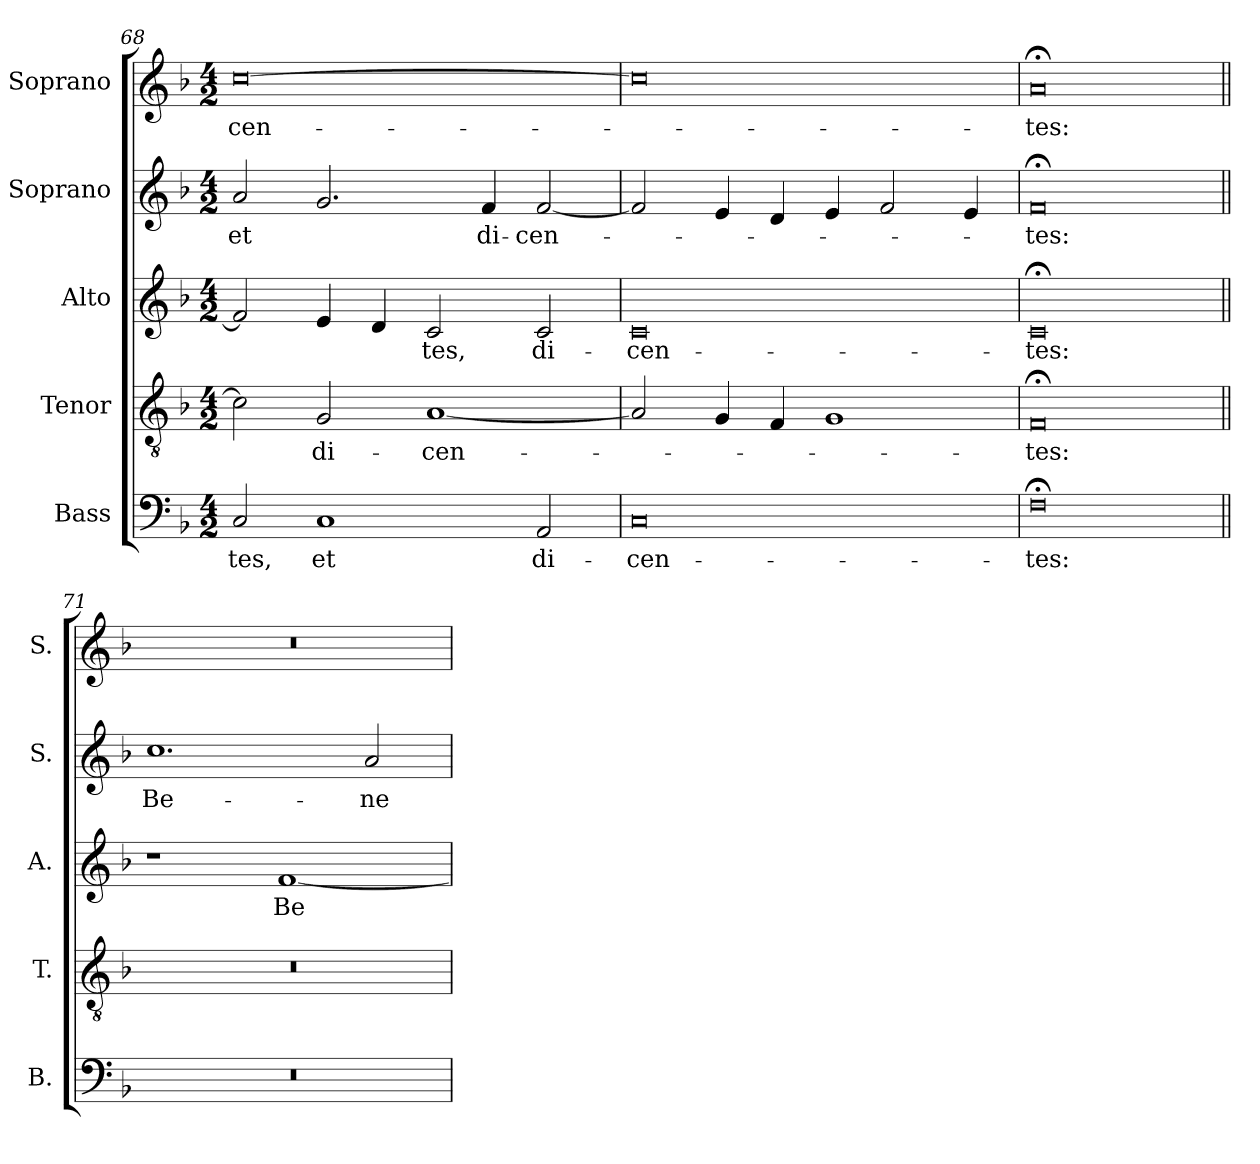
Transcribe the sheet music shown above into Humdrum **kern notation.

**kern	**text	**kern	**text	**kern	**text	**kern	**text	**kern	**text
*part5	*part5	*part4	*part4	*part3	*part3	*part2	*part2	*part1	*part1
*staff5	*staff5	*staff4	*staff4	*staff3	*staff3	*staff2	*staff2	*staff1	*staff1
*I"Bass	*	*I"Tenor	*	*I"Alto	*	*I"Soprano	*	*I"Soprano	*
*I'B.	*	*I'T.	*	*I'A.	*	*I'S.	*	*I'S.	*
*clefF4	*	*clefGv2	*	*clefG2	*	*clefG2	*	*clefG2	*
*	*	*ITrd7c12	*	*	*	*	*	*	*
*k[b-]	*	*k[b-]	*	*k[b-]	*	*k[b-]	*	*k[b-]	*
*F:	*	*F:	*	*F:	*	*F:	*	*F:	*
*M4/2	*	*M4/2	*	*M4/2	*	*M4/2	*	*M4/2	*
=68	=68	=68	=68	=68	=68	=68	=68	=68	=68
!	!LO:LY:b:color=#000000	!	!	!	!	!	!	!	!
!	!	!	!	!	!	!	!LO:LY:b:color=#000000	!	!
!	!	!	!	!	!	!	!	!	!LO:LY:b:color=#000000
2Ci/	-tes,	2Ci\]	.	2fi/]	.	2ai/	et	[0cci	-cen-
!	!LO:LY:b:color=#000000	!	!	!	!	!	!	!	!
!	!	!	!LO:LY:b:color=#000000	!	!	!	!	!	!
1Ci	et	2GGi/	di-	4ei/	.	2.gi/	.	.	.
.	.	.	.	4di/	.	.	.	.	.
!	!	!	!LO:LY:b:color=#000000	!	!	!	!	!	!
!	!	!	!	!	!LO:LY:b:color=#000000	!	!	!	!
.	.	[1AAi	-cen-	2ci/	-tes,	.	.	.	.
!	!	!	!	!	!	!	!LO:LY:b:color=#000000	!	!
.	.	.	.	.	.	4fi/	di-	.	.
!	!LO:LY:b:color=#000000	!	!	!	!	!	!	!	!
!	!	!	!	!	!LO:LY:b:color=#000000	!	!	!	!
!	!	!	!	!	!	!	!LO:LY:b:color=#000000	!	!
2AAi/	di-	.	.	2ci/	di-	[2fi/	-cen-	.	.
=69	=69	=69	=69	=69	=69	=69	=69	=69	=69
!	!LO:LY:b:color=#000000	!	!	!	!	!	!	!	!
!	!	!	!	!	!LO:LY:b:color=#000000	!	!	!	!
0Ci	-cen-	2AAi/]	.	0ci	-cen-	2fi/]	.	0cci]	.
.	.	4GGi/	.	.	.	4ei/	.	.	.
.	.	4FFi/	.	.	.	4di/	.	.	.
.	.	1GGi	.	.	.	4ei/	.	.	.
.	.	.	.	.	.	2fi/	.	.	.
.	.	.	.	.	.	4ei/	.	.	.
=70	=70	=70	=70	=70	=70	=70	=70	=70	=70
!	!LO:LY:b:color=#000000	!	!	!	!	!	!	!	!
!	!	!	!LO:LY:b:color=#000000	!	!	!	!	!	!
!	!	!	!	!	!LO:LY:b:color=#000000	!	!	!	!
!	!	!	!	!	!	!	!LO:LY:b:color=#000000	!	!
!	!	!	!	!	!	!	!	!	!LO:LY:b:color=#000000
0F;i	-tes:	0FF;i	-tes:	0c;i	-tes:	0f;i	-tes:	0a;i	-tes:
!!LO:LB:g=z
=71||	=71||	=71||	=71||	=71||	=71||	=71||	=71||	=71||	=71||
!LO:N:vis=1	!	!LO:N:vis=1	!	!	!	!	!	!	!
!	!	!	!	!	!	!	!LO:LY:b:color=#000000	!LO:N:vis=1	!
0r	.	0r	.	1r	.	1.cci	Be-	0r	.
!	!	!	!	!	!LO:LY:b:color=#000000	!	!	!	!
.	.	.	.	[1fi	Be-	.	.	.	.
!	!	!	!	!	!	!	!LO:LY:b:color=#000000	!	!
.	.	.	.	.	.	2ai/	-ne-	.	.
=	=	=	=	=	=	=	=	=	=
*-	*-	*-	*-	*-	*-	*-	*-	*-	*-
